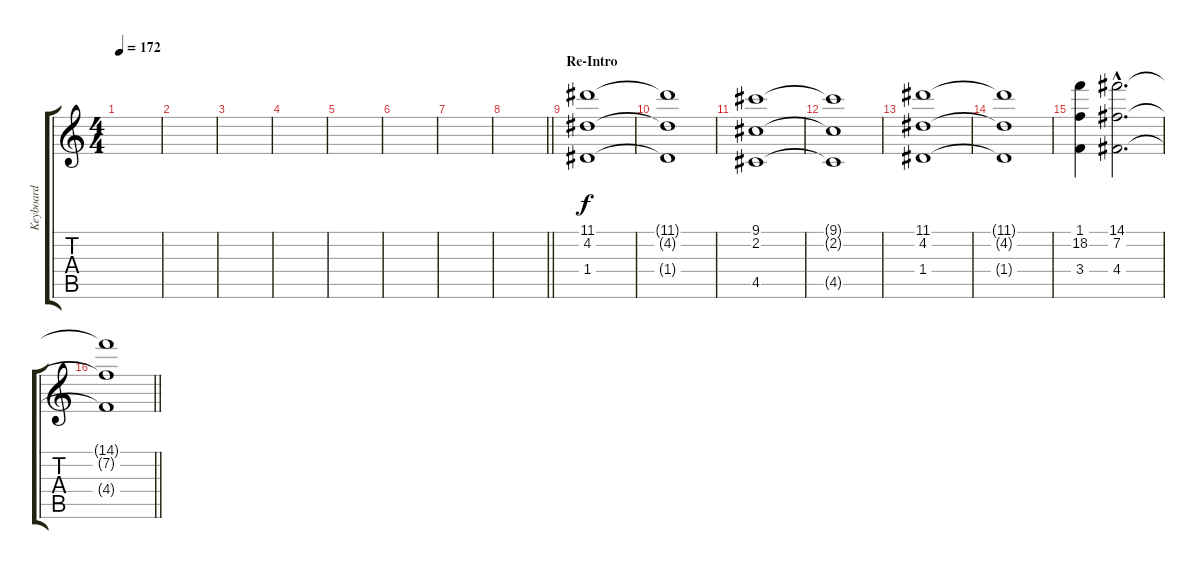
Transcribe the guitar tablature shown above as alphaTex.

\track ("Keyboard" "Keyboard") {instrument electricpiano1}
\staff {score tabs}
\tuning (E5 B4 G4 D4 A3 E3) {hide}
\ts (4 4)
\tempo 172
\clef g2
\ks c
|
|
|
|
|
|
|
\barLineRight lightlight
|
\section ("" "Re-Intro")
(11.1 4.2 1.4).1{volume 8 instrument pad4choir} |
(11.1{t} 4.2{t} 1.4{t}).1 |
(9.1 2.2 4.5).1 |
(9.1{t} 2.2{t} 4.5{t}).1 |
(11.1 4.2 1.4).1 |
(11.1{t} 4.2{t} 1.4{t}).1 |
(1.1 18.2 3.4).4{dy f} (14.1{hac} 7.2{hac} 4.4{hac}).2{d} |
\barLineRight lightlight
(14.1{t} 7.2{t} 4.4{t}).1
